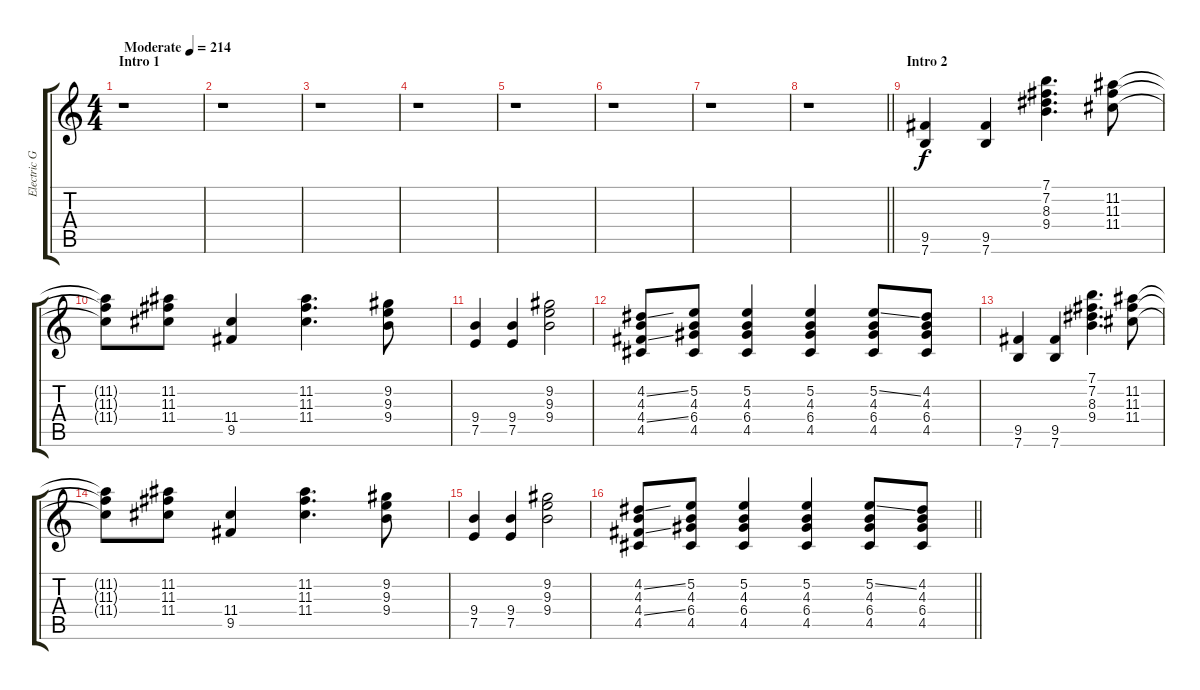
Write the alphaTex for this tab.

\track ("Electric Guitar" "Electric G") {instrument distortionguitar}
\staff {score tabs}
\tuning (E4 B3 G3 D3 A2 E2) {hide}
\ts (4 4)
\section ("" "Intro 1")
\tempo (214 "Moderate")
\clef g2
\ks c
r.1{dy f instrument distortionguitar} |
r.1 |
r.1 |
r.1 |
r.1 |
r.1 |
r.1 |
\barLineRight lightlight
r.1 |
\section ("" "Intro 2")
(9.5 7.6).4{volume 16 balance 8 instrument distortionguitar} (9.5 7.6).4 (7.1 7.2 8.3 9.4).4{d} (11.2 11.3 11.4).8 |
(11.2{t} 11.3{t} 11.4{t}).8 (11.2 11.3 11.4).8 (11.4 9.5).4 (11.2 11.3 11.4).4{d} (9.2 9.3 9.4).8 |
(9.4 7.5).4 (9.4 7.5).4 (9.2 9.3 9.4).2 |
(4.2{ss} 4.3 4.4{ss} 4.5).8 (5.2 4.3 6.4 4.5).8 (5.2 4.3 6.4 4.5).4 (5.2 4.3 6.4 4.5).4 (5.2{ss} 4.3 6.4 4.5).8 (4.2 4.3 6.4 4.5).8 |
(9.5 7.6).4{volume 16 balance 8 instrument distortionguitar} (9.5 7.6).4 (7.1 7.2 8.3 9.4).4{d} (11.2 11.3 11.4).8 |
(11.2{t} 11.3{t} 11.4{t}).8 (11.2 11.3 11.4).8 (11.4 9.5).4 (11.2 11.3 11.4).4{d} (9.2 9.3 9.4).8 |
(9.4 7.5).4 (9.4 7.5).4 (9.2 9.3 9.4).2 |
\barLineRight lightlight
(4.2{ss} 4.3 4.4{ss} 4.5).8 (5.2 4.3 6.4 4.5).8 (5.2 4.3 6.4 4.5).4 (5.2 4.3 6.4 4.5).4 (5.2{ss} 4.3 6.4 4.5).8 (4.2 4.3 6.4 4.5).8
